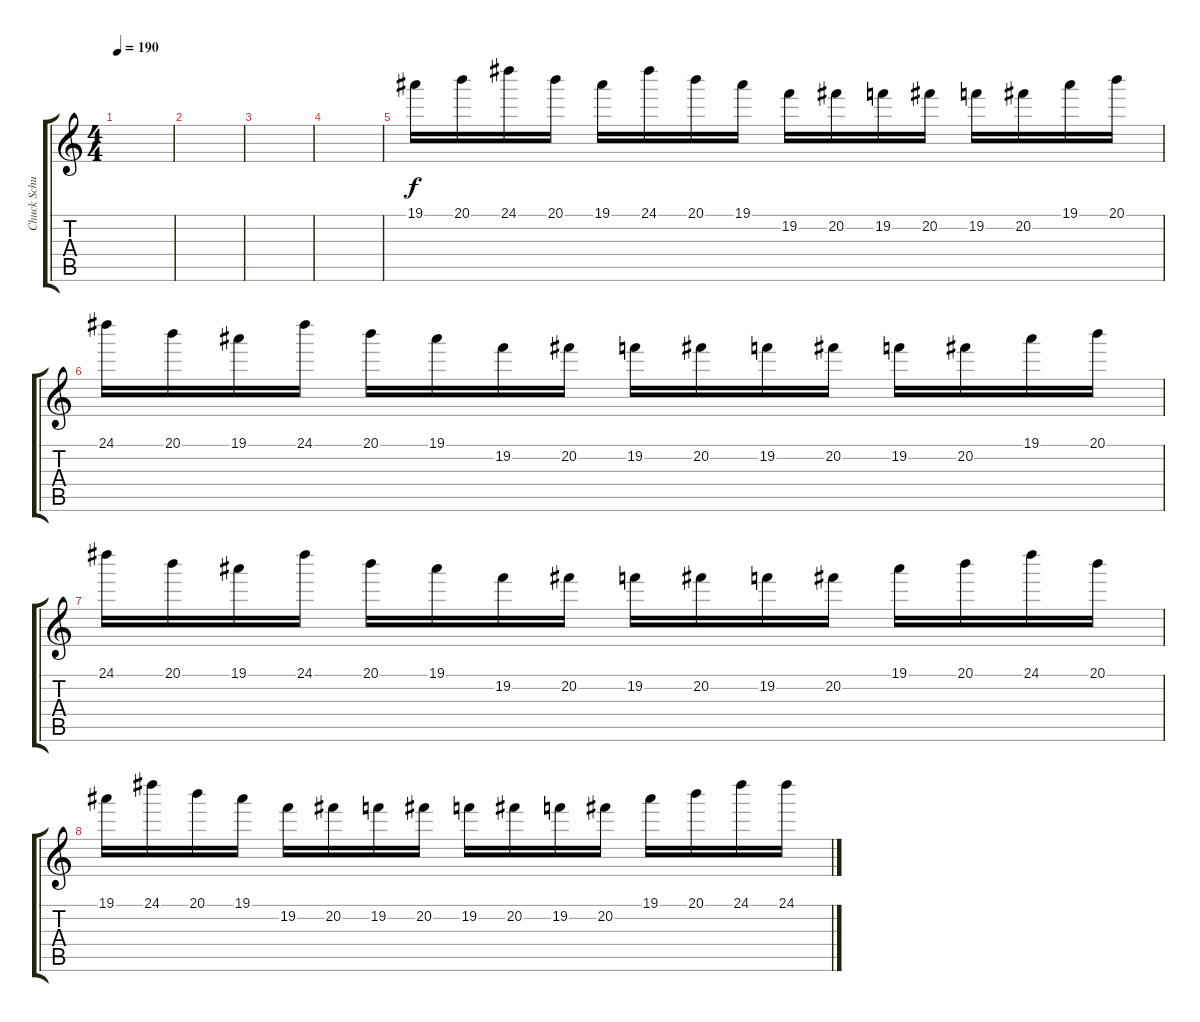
\track ("Chuck Schuldiner" "Chuck Schu") {instrument distortionguitar}
\staff {score tabs}
\tuning (Eb4 Bb3 Gb3 Db3 Ab2 Eb2) {hide}
\ts (4 4)
\tempo 190
\clef g2
\ks c
|
|
|
|
19.1.16 20.1.16 24.1.16 20.1.16 19.1.16 24.1.16 20.1.16 19.1.16 19.2.16 20.2.16 19.2.16 20.2.16 19.2.16 20.2.16 19.1.16 20.1.16 |
24.1.16 20.1.16 19.1.16 24.1.16 20.1.16 19.1.16 19.2.16 20.2.16 19.2.16 20.2.16 19.2.16 20.2.16 19.2.16 20.2.16 19.1.16 20.1.16 |
24.1.16 20.1.16 19.1.16 24.1.16 20.1.16 19.1.16 19.2.16 20.2.16 19.2.16 20.2.16 19.2.16 20.2.16 19.1.16 20.1.16 24.1.16 20.1.16 |
19.1.16 24.1.16 20.1.16 19.1.16 19.2.16 20.2.16 19.2.16 20.2.16 19.2.16 20.2.16 19.2.16 20.2.16 19.1.16 20.1.16 24.1.16 24.1.16
